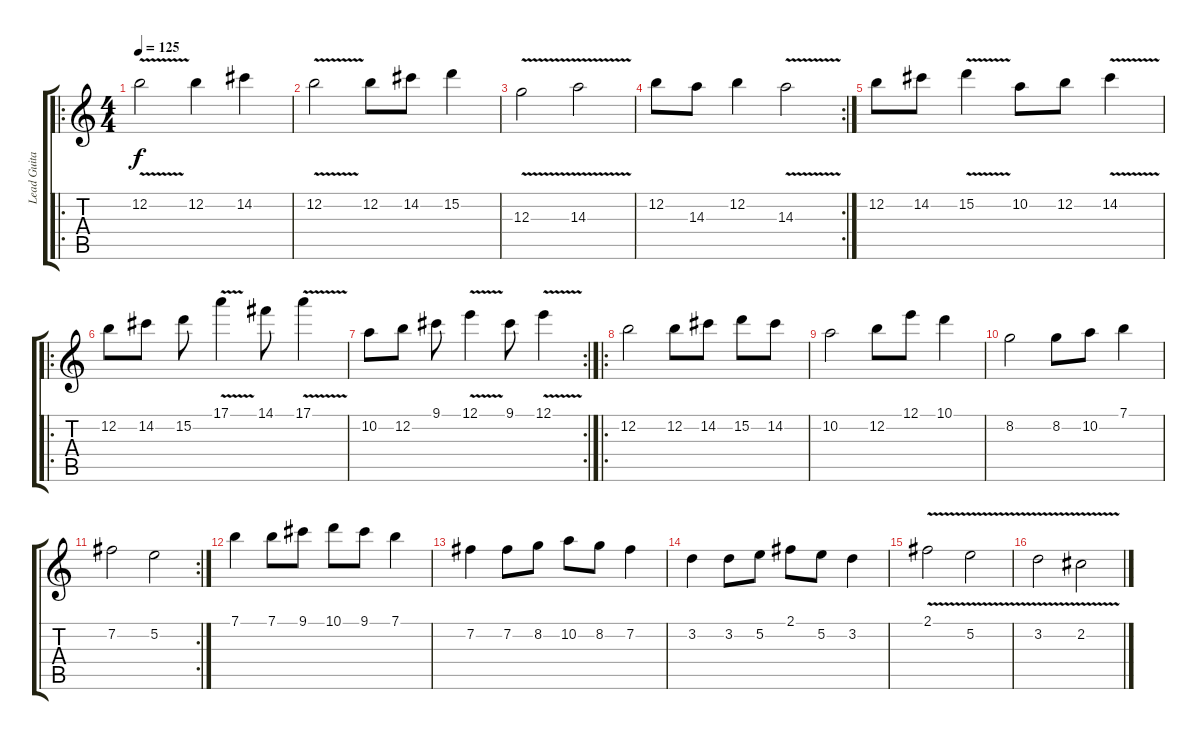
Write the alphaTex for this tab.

\track ("Lead Guitar" "Lead Guita") {instrument overdrivenguitar}
\staff {score tabs}
\tuning (E4 B3 G3 D3 A2 E2) {hide}
\ro
\ts (4 4)
\tempo 125
\clef g2
\ks c
12.2{v}.2{dy f} 12.2.4 14.2.4 |
12.2{v}.2 12.2.8 14.2.8 15.2.4 |
12.3{v}.2 14.3{v}.2 |
\rc 2
12.2.8 14.3.8 12.2.4 14.3{v}.2 |
12.2.8 14.2.8 15.2{v}.4 10.2.8 12.2.8 14.2{v}.4 |
\ro
12.2.8 14.2.8 15.2.8 17.1{v}.4 14.1.8 17.1{v}.4 |
\rc 2
10.2.8 12.2.8 9.1.8 12.1{v}.4 9.1.8 12.1{v}.4 |
\ro
12.2.2 12.2.8 14.2.8 15.2.8 14.2.8 |
10.2.2 12.2.8 12.1.8 10.1.4 |
8.2.2 8.2.8 10.2.8 7.1.4 |
\rc 2
7.2.2 5.2.2 |
7.1.4 7.1.8 9.1.8 10.1.8 9.1.8 7.1.4 |
7.2.4 7.2.8 8.2.8 10.2.8 8.2.8 7.2.4 |
3.2.4 3.2.8 5.2.8 2.1.8 5.2.8 3.2.4 |
2.1{v}.2 5.2{v}.2 |
3.2{v}.2 2.2{v}.2
